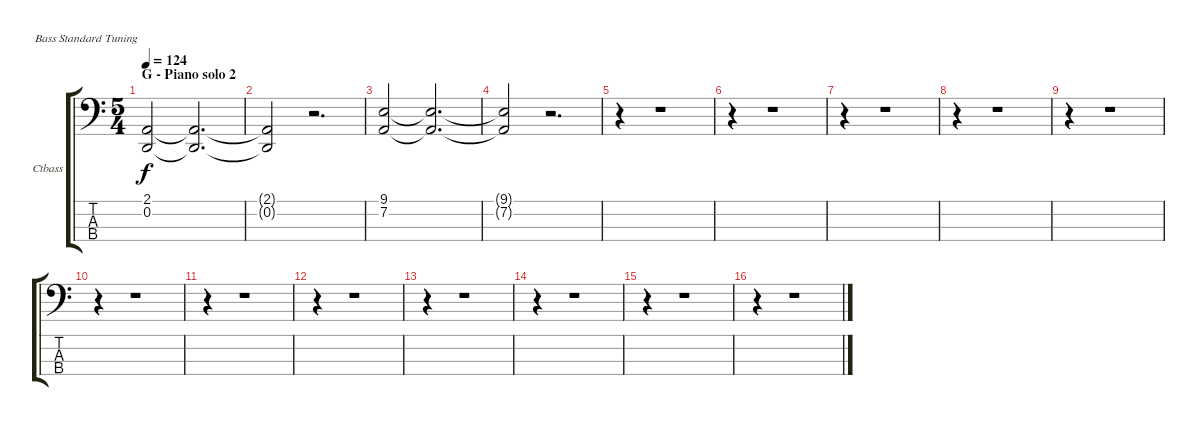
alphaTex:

\bracketExtendMode groupsimilarinstruments
\firstSystemTrackNameOrientation horizontal
\otherSystemsTrackNameOrientation horizontal
\track ("Contrabass" "Ctbass") {instrument contrabass}
\staff {score tabs}
\tuning (G2 D2 A1 E1)
\displaytranspose 0
\ts (5 4)
\section ("" "G - Piano solo 2")
\tempo 124
\clef f4
\scale
0.333333
\ks aminor
(2.1 0.2).2{dy f} (2.1{t} 0.2{t}).2{d} |
\scale
0.333333 (2.1{t} 0.2{t}).2 r.2{d} |
\scale
0.333333 (9.1 7.2).2 (9.1{t} 7.2{t}).2{d} |
\scale
0.333333 (9.1{t} 7.2{t}).2 r.2{d} |
\scale
0.333333 r.4 r.1 |
\scale
0.333333 r.4 r.1 |
\scale
0.333333 r.4 r.1 |
\scale
0.333333 r.4 r.1 |
\scale
0.333333 r.4 r.1 |
\scale
0.333333 r.4 r.1 |
\scale
0.333333 r.4 r.1 |
\scale
0.333333 r.4 r.1 |
\scale
0.333333 r.4 r.1 |
\scale
0.333333 r.4 r.1 |
\scale
0.333333 r.4 r.1 |
\scale
0.333333 r.4 r.1
